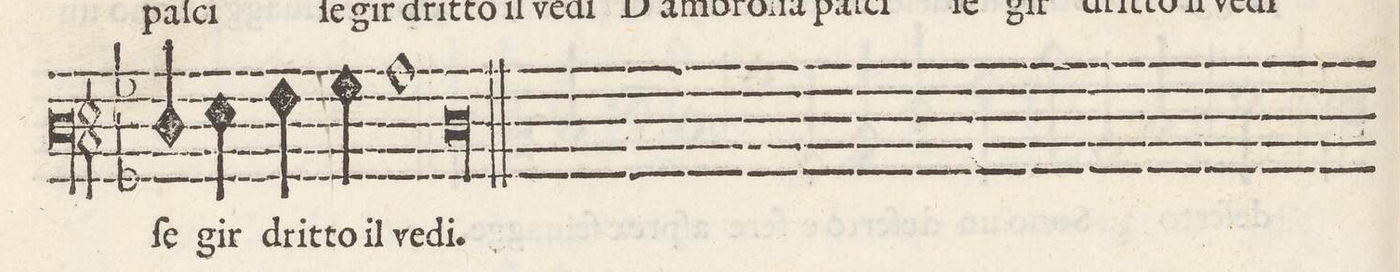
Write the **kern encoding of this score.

**kern	**text
*I"BASSO	*
*clefF3	*
*k[b-]	*
*met(C)	*
*M2/1	*
4F/	ſe
4G\	gir
4A\	drit-
4B-y\	-to il
=36-	=36-
1c	ue-
1Fl	-di.
==	==
*-	*-
